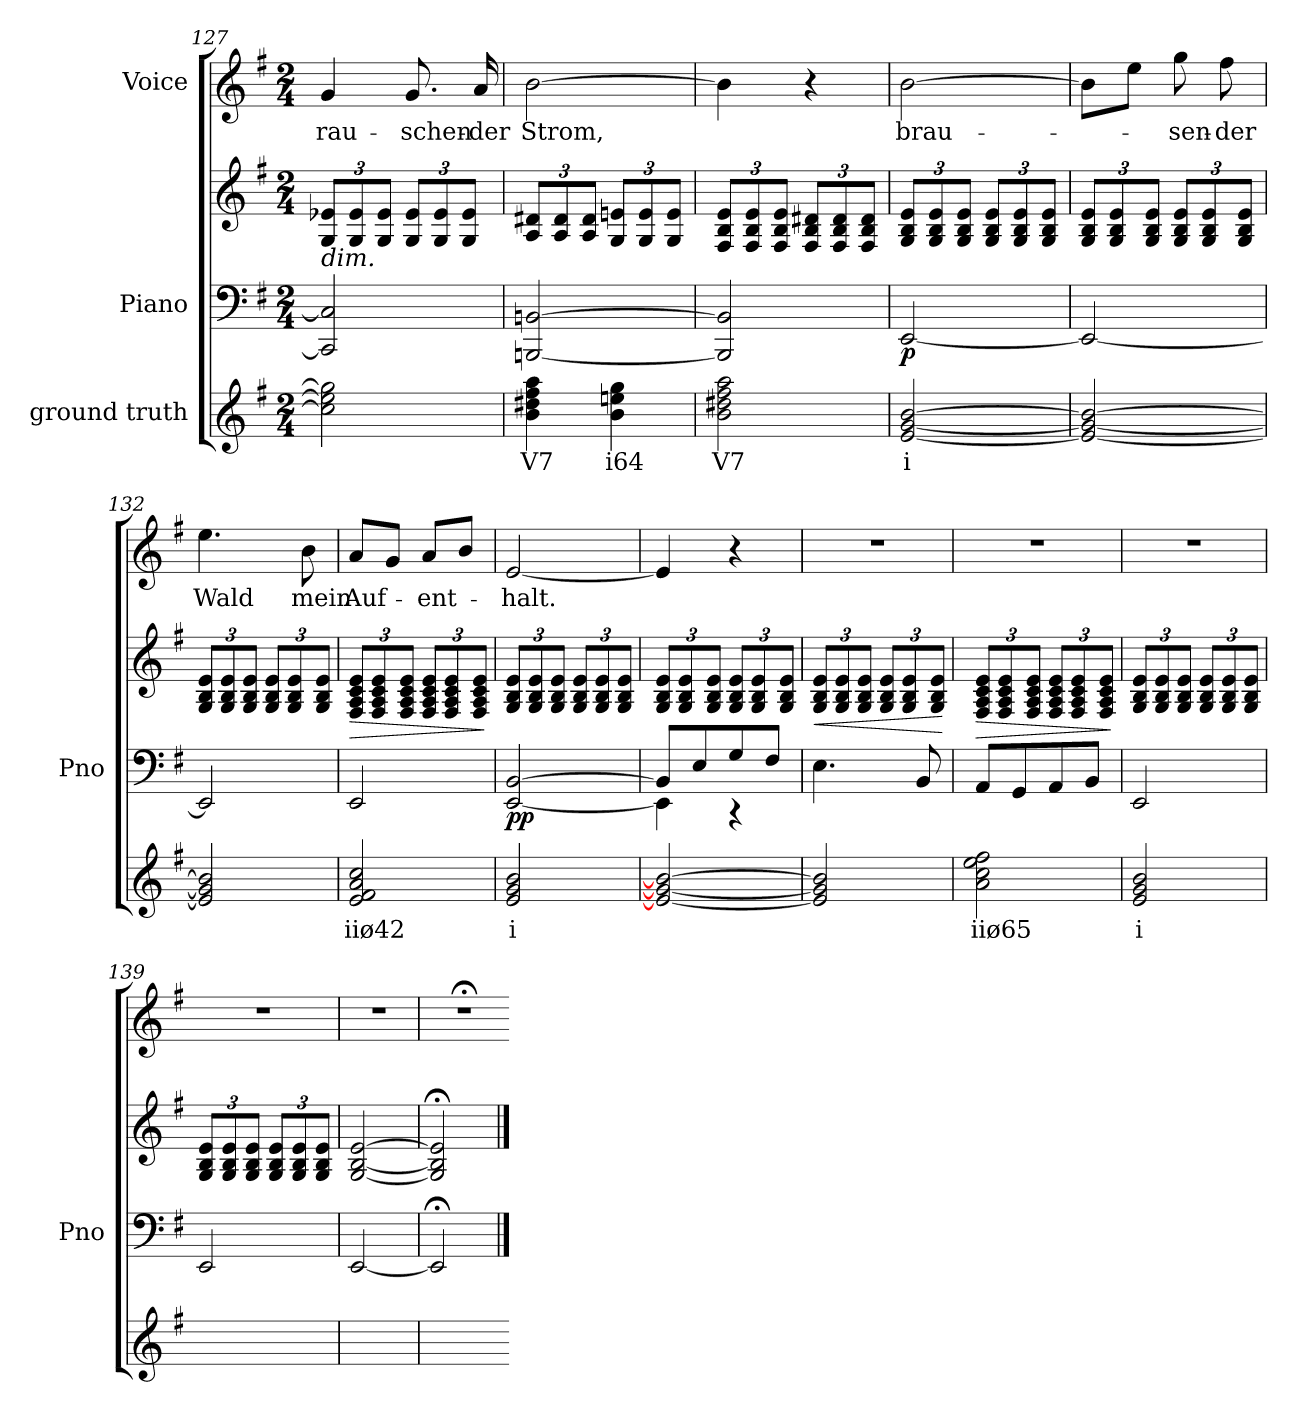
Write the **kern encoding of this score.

**kern	**text	**kern	**kern	**dynam	**kern	**text
*part3	*part3	*part2	*part2	*part2	*part1	*part1
*staff4	*staff4	*staff3	*staff2	*staff2/3	*staff1	*staff1
*I"ground truth	*	*I"Piano	*	*	*I"Voice	*
*	*	*I'Pno	*	*	*	*
*	*	*clefF4	*clefG2	*	*clefG2	*
*k[f#]	*	*k[f#]	*k[f#]	*	*k[f#]	*
*M2/4	*	*M2/4	*M2/4	*	*M2/4	*
=127	=127	=127	=127	=127	=127	=127
*	*	*	*Xbrackettup	*	*	*
!	!	!	!LO:TX:b:i:t=dim.	!	!	!
!	!	!	!	!	!	!LO:LY:b
2cc] 2ee-] 2gg]	.	2CC/] 2C/]	12G/ 12e-X/L	.	4g/	rau-
.	.	.	12G/ 12e-/	.	.	.
.	.	.	12G/ 12e-/J	.	.	.
!	!	!	!	!	!	!LO:LY:b
.	.	.	12G/ 12e-/L	.	8.g/	-schen-
.	.	.	12G/ 12e-/	.	.	.
.	.	.	12G/ 12e-/J	.	.	.
!	!	!	!	!	!	!LO:LY:b
.	.	.	.	.	16a/	-der
=128	=128	=128	=128	=128	=128	=128
!	!	!	!	!	!	!LO:LY:b
4b 4dd#X 4ff# 4aa	V7	[2BBBn/ [2BBn/	12A/ 12d#X/L	.	[2b\	Strom,
.	.	.	12A/ 12d#/	.	.	.
.	.	.	12A/ 12d#/J	.	.	.
4b 4een 4gg	i64	.	12G/ 12en/L	.	.	.
.	.	.	12G/ 12e/	.	.	.
.	.	.	12G/ 12e/J	.	.	.
!!LO:LB:g=z
=129	=129	=129	=129	=129	=129	=129
2b 2dd#X 2ff# 2aa	V7	2BBBn/] 2BBn/]	12F#/ 12B/ 12e/L	.	4b\]	.
.	.	.	12F#/ 12B/ 12e/	.	.	.
.	.	.	12F#/ 12B/ 12e/J	.	.	.
.	.	.	12F#/ 12B/ 12d#X/L	.	4r	.
.	.	.	12F#/ 12B/ 12d#/	.	.	.
.	.	.	12F#/ 12B/ 12d#/J	.	.	.
=130	=130	=130	=130	=130	=130	=130
!	!	!	!	!LO:DY:b=2	!	!LO:LY:b
[2e [2g [2b	i	[2EE/	12G/ 12B/ 12e/L	p	[2b\	brau-
.	.	.	12G/ 12B/ 12e/	.	.	.
.	.	.	12G/ 12B/ 12e/J	.	.	.
.	.	.	12G/ 12B/ 12e/L	.	.	.
.	.	.	12G/ 12B/ 12e/	.	.	.
.	.	.	12G/ 12B/ 12e/J	.	.	.
=131	=131	=131	=131	=131	=131	=131
2e_ 2g_ 2b_	.	2EE/_	12G/ 12B/ 12e/L	.	8b\L]	.
.	.	.	12G/ 12B/ 12e/	.	.	.
.	.	.	.	.	8ee\J	.
.	.	.	12G/ 12B/ 12e/J	.	.	.
!	!	!	!	!	!	!LO:LY:b
.	.	.	12G/ 12B/ 12e/L	.	8gg\	-sen-
.	.	.	12G/ 12B/ 12e/	.	.	.
!	!	!	!	!	!	!LO:LY:b
.	.	.	.	.	8ff#\	-der
.	.	.	12G/ 12B/ 12e/J	.	.	.
=132	=132	=132	=132	=132	=132	=132
!	!	!	!	!	!	!LO:LY:b
2e] 2g] 2b]	.	2EE/]	12G/ 12B/ 12e/L	.	4.ee\	Wald
.	.	.	12G/ 12B/ 12e/	.	.	.
.	.	.	12G/ 12B/ 12e/J	.	.	.
.	.	.	12G/ 12B/ 12e/L	.	.	.
.	.	.	12G/ 12B/ 12e/	.	.	.
!	!	!	!	!	!	!LO:LY:b
.	.	.	.	.	8b\	mein
.	.	.	12G/ 12B/ 12e/J	.	.	.
!!LO:LB:g=z
=133	=133	=133	=133	=133	=133	=133
!	!	!	!	!LO:HP:b	!	!
!	!	!	!	!	!	!LO:LY:b
2e 2f# 2a 2cc	iiø42	2EE/	12F#/ 12A/ 12c/ 12e/L	>	8a/L	Auf-
.	.	.	12F#/ 12A/ 12c/ 12e/	.	.	.
.	.	.	.	.	8g/J	.
.	.	.	12F#/ 12A/ 12c/ 12e/J	.	.	.
!	!	!	!	!	!	!LO:LY:b
.	.	.	12F#/ 12A/ 12c/ 12e/L	.	8a/L	-ent-
.	.	.	12F#/ 12A/ 12c/ 12e/	.	.	.
.	.	.	.	.	8b/J	.
.	.	.	12F#/ 12A/ 12c/ 12e/J	.	.	.
.	.	.	.	]	.	.
=134	=134	=134	=134	=134	=134	=134
!	!	!	!	!LO:DY:b=2	!	!LO:LY:b
2e 2g 2b	i	[2EE/ [2BB/	12G/ 12B/ 12e/L	pp	[2e/	-halt.
.	.	.	12G/ 12B/ 12e/	.	.	.
.	.	.	12G/ 12B/ 12e/J	.	.	.
.	.	.	12G/ 12B/ 12e/L	.	.	.
.	.	.	12G/ 12B/ 12e/	.	.	.
.	.	.	12G/ 12B/ 12e/J	.	.	.
=135	=135	=135	=135	=135	=135	=135
*	*	*^	*	*	*	*
2e_ 2g_ 2b_	.	8BB/L]	4EE\]	12G/ 12B/ 12e/L	.	4e/]	.
.	.	.	.	12G/ 12B/ 12e/	.	.	.
.	.	8E/	.	.	.	.	.
.	.	.	.	12G/ 12B/ 12e/J	.	.	.
.	.	8G/	4r	12G/ 12B/ 12e/L	.	4r	.
.	.	.	.	12G/ 12B/ 12e/	.	.	.
.	.	8F#/J	.	.	.	.	.
.	.	.	.	12G/ 12B/ 12e/J	.	.	.
*	*	*v	*v	*	*	*	*
=136	=136	=136	=136	=136	=136	=136
!	!	!	!	!LO:HP:b	!	!
2e] 2g] 2b]	.	4.E\	12G/ 12B/ 12e/L	<	2r	.
.	.	.	12G/ 12B/ 12e/	.	.	.
.	.	.	12G/ 12B/ 12e/J	.	.	.
.	.	.	12G/ 12B/ 12e/L	.	.	.
.	.	.	12G/ 12B/ 12e/	.	.	.
.	.	8BB/	.	.	.	.
.	.	.	12G/ 12B/ 12e/J	.	.	.
.	.	.	.	[	.	.
!!LO:PB:g=z
=137	=137	=137	=137	=137	=137	=137
!	!	!	!	!LO:HP:b	!	!
2a 2cc 2ee 2ff#	iiø65	8AA/L	12F#/ 12A/ 12c/ 12e/L	>	2r	.
.	.	.	12F#/ 12A/ 12c/ 12e/	.	.	.
.	.	8GG/	.	.	.	.
.	.	.	12F#/ 12A/ 12c/ 12e/J	.	.	.
.	.	8AA/	12F#/ 12A/ 12c/ 12e/L	.	.	.
.	.	.	12F#/ 12A/ 12c/ 12e/	.	.	.
.	.	8BB/J	.	.	.	.
.	.	.	12F#/ 12A/ 12c/ 12e/J	.	.	.
.	.	.	.	]	.	.
=138	=138	=138	=138	=138	=138	=138
2e 2g 2b	i	2EE/	12G/ 12B/ 12e/L	.	2r	.
.	.	.	12G/ 12B/ 12e/	.	.	.
.	.	.	12G/ 12B/ 12e/J	.	.	.
.	.	.	12G/ 12B/ 12e/L	.	.	.
.	.	.	12G/ 12B/ 12e/	.	.	.
.	.	.	12G/ 12B/ 12e/J	.	.	.
=139	=139	=139	=139	=139	=139	=139
2ryy	.	2EE/	12G/ 12B/ 12e/L	.	2r	.
.	.	.	12G/ 12B/ 12e/	.	.	.
.	.	.	12G/ 12B/ 12e/J	.	.	.
.	.	.	12G/ 12B/ 12e/L	.	.	.
.	.	.	12G/ 12B/ 12e/	.	.	.
.	.	.	12G/ 12B/ 12e/J	.	.	.
=140	=140	=140	=140	=140	=140	=140
2ryy	.	[2EE/	[2G/ [2B/ [2e/	.	2r	.
=141	=141	=141	=141	=141	=141	=141
2ryy	.	2EE;/]	2G/];< 2B/];< 2e/];<	.	2r;<	.
=	==	==	==	==	==	==
*-	*-	*-	*-	*-	*-	*-
